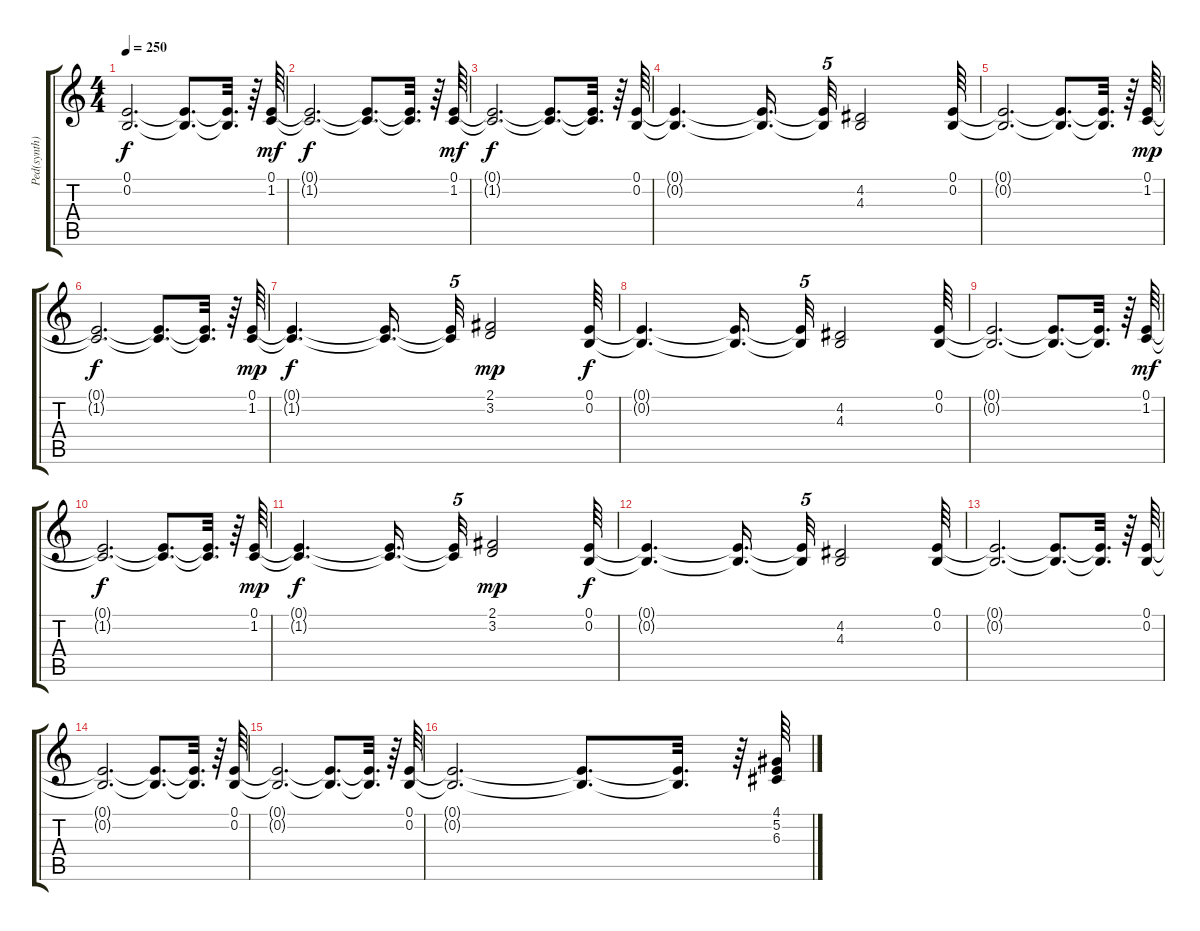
\track ("Ped(synth)" "Ped(synth)") {instrument pad8sweep}
\staff {score tabs}
\tuning (E4 B3 G3 D3 A2 E2) {hide}
\ts (4 4)
\tempo 250
\clef g2
\ks c
(0.1{t} 0.2{t}).2{d dy f} (0.1{t} 0.2{t}).8{d} (0.1{t} 0.2{t}).32{d} r.64 (0.1 1.2).64{dy mf} |
(0.1{t} 1.2{t}).2{d dy f} (0.1{t} 1.2{t}).8{d} (0.1{t} 1.2{t}).32{d} r.64 (0.1 1.2).64{dy mf} |
(0.1{t} 1.2{t}).2{d dy f} (0.1{t} 1.2{t}).8{d} (0.1{t} 1.2{t}).32{d} r.64 (0.1 0.2).64 |
(0.1{t} 0.2{t}).4{d} (0.1{t} 0.2{t}).16{d} (0.1{t} 0.2{t}).32{tu (5 4)} (4.2 4.3).2 (0.1 0.2).64 |
(0.1{t} 0.2{t}).2{d} (0.1{t} 0.2{t}).8{d} (0.1{t} 0.2{t}).32{d} r.64 (0.1 1.2).64{dy mp} |
(0.1{t} 1.2{t}).2{d dy f} (0.1{t} 1.2{t}).8{d} (0.1{t} 1.2{t}).32{d} r.64 (0.1 1.2).64{dy mp} |
(0.1{t} 1.2{t}).4{d dy f} (0.1{t} 1.2{t}).16{d} (0.1{t} 1.2{t}).32{tu (5 4)} (2.1 3.2).2{dy mp} (0.1 0.2).64{dy f} |
(0.1{t} 0.2{t}).4{d} (0.1{t} 0.2{t}).16{d} (0.1{t} 0.2{t}).32{tu (5 4)} (4.2 4.3).2 (0.1 0.2).64 |
(0.1{t} 0.2{t}).2{d} (0.1{t} 0.2{t}).8{d} (0.1{t} 0.2{t}).32{d} r.64 (0.1 1.2).64{dy mf} |
(0.1{t} 1.2{t}).2{d dy f} (0.1{t} 1.2{t}).8{d} (0.1{t} 1.2{t}).32{d} r.64 (0.1 1.2).64{dy mp} |
(0.1{t} 1.2{t}).4{d dy f} (0.1{t} 1.2{t}).16{d} (0.1{t} 1.2{t}).32{tu (5 4)} (2.1 3.2).2{dy mp} (0.1 0.2).64{dy f} |
(0.1{t} 0.2{t}).4{d} (0.1{t} 0.2{t}).16{d} (0.1{t} 0.2{t}).32{tu (5 4)} (4.2 4.3).2 (0.1 0.2).64 |
(0.1{t} 0.2{t}).2{d} (0.1{t} 0.2{t}).8{d} (0.1{t} 0.2{t}).32{d} r.64 (0.1 0.2).64 |
(0.1{t} 0.2{t}).2{d} (0.1{t} 0.2{t}).8{d} (0.1{t} 0.2{t}).32{d} r.64 (0.1 0.2).64 |
(0.1{t} 0.2{t}).2{d} (0.1{t} 0.2{t}).8{d} (0.1{t} 0.2{t}).32{d} r.64 (0.1 0.2).64 |
(0.1{t} 0.2{t}).2{d} (0.1{t} 0.2{t}).8{d} (0.1{t} 0.2{t}).32{d} r.64 (4.1 5.2 6.3).64{instrument pad8sweep}
